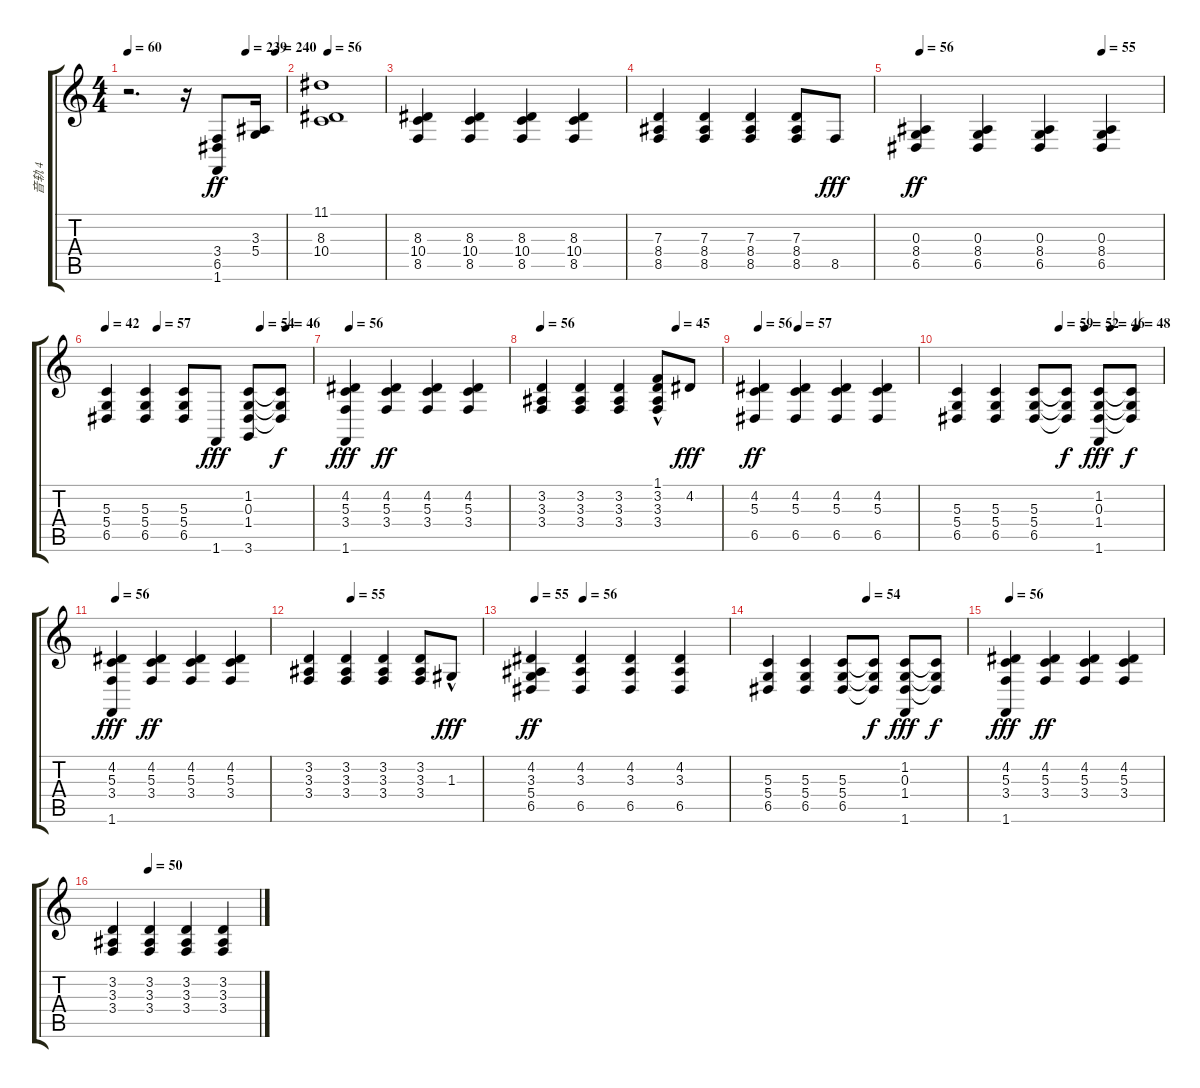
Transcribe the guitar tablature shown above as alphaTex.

\track ("音轨 4" "音轨 4") {instrument acousticgrandpiano}
\staff {score tabs}
\tuning (E4 B3 G3 D3 A2 E2) {hide}
\ts (4 4)
\tempo 60
\tempo (239 0.75)
\tempo (240 0.9375)
\tempo 60
\clef g2
\ks c
r.2{d dy ff instrument acousticgrandpiano} r.16 (3.4 6.5 1.6).8 (3.3 5.4).16 |
\tempo 56
(11.1 8.3 10.4).1 |
(8.3 10.4 8.5).4 (8.3 10.4 8.5).4 (8.3 10.4 8.5).4 (8.3 10.4 8.5).4 |
(7.3 8.4 8.5).4 (7.3 8.4 8.5).4 (7.3 8.4 8.5).4 (7.3 8.4 8.5).8 8.5.8{dy fff} |
\tempo 56
\tempo (55 0.75)
(0.3 8.4 6.5).4{dy ff} (0.3 8.4 6.5).4 (0.3 8.4 6.5).4 (0.3 8.4 6.5).4 |
\tempo 42
\tempo (57 0.25)
\tempo (54 0.75)
\tempo (46 0.875)
(5.3 5.4 6.5).4 (5.3 5.4 6.5).4 (5.3 5.4 6.5).8 1.6.8{dy fff} (1.2 0.3 1.4 3.6).8 (1.2{t} 0.3{t} 1.4{t}).8{dy f} |
\tempo 56
(4.2 5.3 3.4 1.6).4{dy fff} (4.2 5.3 3.4).4{dy ff} (4.2 5.3 3.4).4 (4.2 5.3 3.4).4 |
\tempo 56
\tempo (45 0.75)
(3.2 3.3 3.4).4 (3.2 3.3 3.4).4 (3.2 3.3 3.4).4 (1.1{hac} 3.2 3.3 3.4).8 4.2.8{dy fff} |
\tempo 56
\tempo (57 0.25)
(4.2 5.3 6.5).4{dy ff} (4.2 5.3 6.5).4 (4.2 5.3 6.5).4 (4.2 5.3 6.5).4 |
\tempo (59 0.5)
\tempo (52 0.625)
\tempo (46 0.75)
\tempo (48 0.875)
(5.3 5.4 6.5).4 (5.3 5.4 6.5).4 (5.3 5.4 6.5).8 (5.3{t} 5.4{t} 6.5{t}).8{dy f} (1.2 0.3 1.4 1.6).8{dy fff} (1.2{t} 0.3{t} 1.4{t}).8{dy f} |
\tempo 56
(4.2 5.3 3.4 1.6).4{dy fff} (4.2 5.3 3.4).4{dy ff} (4.2 5.3 3.4).4 (4.2 5.3 3.4).4 |
\tempo (55 0.25)
(3.2 3.3 3.4).4 (3.2 3.3 3.4).4 (3.2 3.3 3.4).4 (3.2 3.3 3.4).8 1.3{hac}.8{dy fff} |
\tempo 55
\tempo (56 0.25)
(4.2 3.3 5.4 6.5).4{dy ff} (4.2 3.3 6.5).4 (4.2 3.3 6.5).4 (4.2 3.3 6.5).4 |
\tempo (54 0.5)
(5.3 5.4 6.5).4 (5.3 5.4 6.5).4 (5.3 5.4 6.5).8 (5.3{t} 5.4{t} 6.5{t}).8{dy f} (1.2 0.3 1.4 1.6).8{dy fff} (1.2{t} 0.3{t} 1.4{t}).8{dy f} |
\tempo 56
(4.2 5.3 3.4 1.6).4{dy fff} (4.2 5.3 3.4).4{dy ff} (4.2 5.3 3.4).4 (4.2 5.3 3.4).4 |
\tempo (50 0.25)
(3.2 3.3 3.4).4 (3.2 3.3 3.4).4 (3.2 3.3 3.4).4 (3.2 3.3 3.4).4
